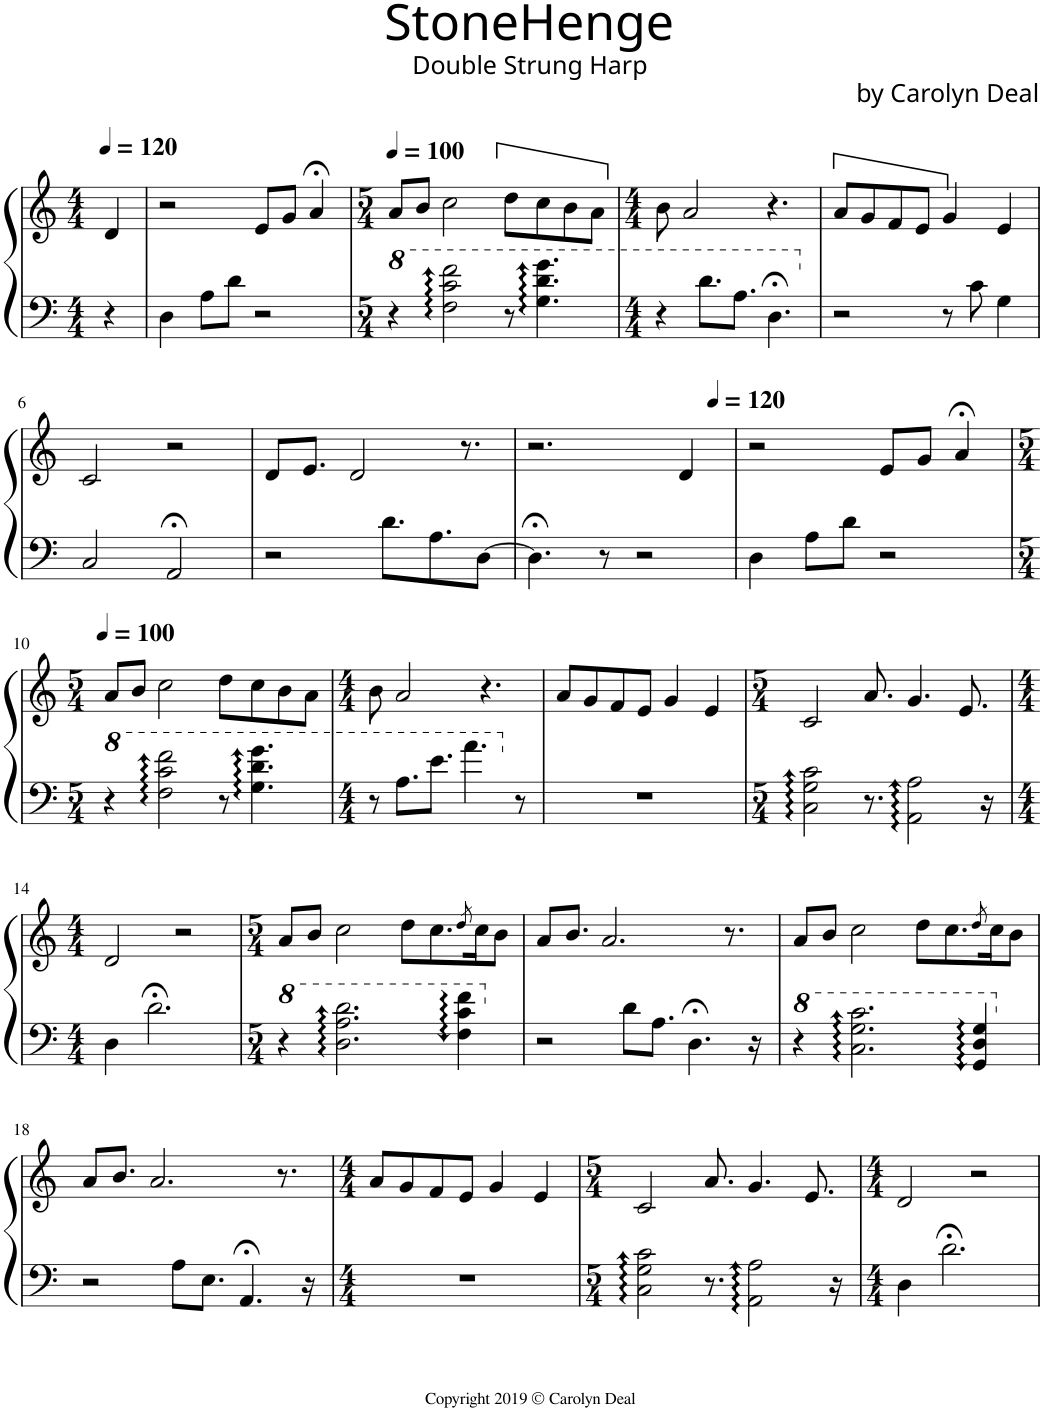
**kern	**kern
*part1	*part1
*staff2	*staff1
*I"Harp	*
*I'Hrp.	*
*clefF4	*clefG2
*k[]	*k[]
*M4/4	*M4/4
*MM120	*MM120
=1	=1
4r	4d/
=2	=2
4D\	2r
8A\L	.
8d\J	.
2r	8e/L
.	8g/J
.	4a;</
=3	=3
*M5/4	*M5/4
*8va	*
*	*MM100
4r	8a/L
.	8b/J
2f\ 2cc\ 2ff\	2cc\
8r	8dd\L
4.g\ 4.dd\ 4.gg\	8cc\
.	8b\
.	8a\J
=4	=4
*M4/4	*M4/4
4r	8b\
.	2a/
8.dd\L	.
8.a\J	.
4.d;<\	4.r
=5	=5
*X8va	*
2r	8a/L
.	8g/
.	8f/
.	8e/J
8r	4g/
8c\	.
4G\	4e/
!!LO:LB:g=z
=6	=6
2C/	2c/
2AA;</	2r
=7	=7
2r	8d/L
.	8.e/J
.	2d/
8.d\L	.
8.A\	.
.	8.r
[8D\J	.
=8	=8
*	*^
4.D;<\]	2.r	2..ryy
8r	.	.
2r	.	.
.	4d/	.
*	*MM120	*
.	.	8ryy
*	*v	*v
=9	=9
4D\	2r
8A\L	.
8d\J	.
2r	8e/L
.	8g/J
.	4a;</
!!LO:LB:g=z
=10	=10
*M5/4	*M5/4
*8va	*
*	*MM100
4r	8a/L
.	8b/J
2f\ 2cc\ 2ff\	2cc\
8r	8dd\L
4.g\ 4.dd\ 4.gg\	8cc\
.	8b\
.	8a\J
=11	=11
*M4/4	*M4/4
8r	8b\
8.a\L	2a/
8.ee\J	.
4.aa\	.
.	4.r
8r	.
=12	=12
*X8va	*
1r	8a/L
.	8g/
.	8f/
.	8e/J
.	4g/
.	4e/
=13	=13
*M5/4	*M5/4
2C\ 2G\ 2c\	2c/
8.r	8.a/
2AA\ 2A\	4.g/
.	8.e/
16r	.
!!LO:LB:g=z
=14	=14
*M4/4	*M4/4
4D\	2d/
2.d;<\	.
.	2r
=15	=15
*M5/4	*M5/4
*8va	*
4r	8a/L
.	8b/J
2.d\ 2.a\ 2.dd\	2cc\
.	8dd\L
.	8.cc\
4f\ 4cc\ 4ff\	.
.	8qdd/
.	16cc\K
.	8b\J
=16	=16
*X8va	*
2r	8a/L
.	8.b/J
.	2.a/
8d\L	.
8.A\J	.
4.D;<\	.
.	8.r
16r	.
=17	=17
*8va	*
4r	8a/L
.	8b/J
2.c\ 2.g\ 2.cc\	2cc\
.	8dd\L
.	8.cc\
4G/ 4d/ 4g/	.
.	8qdd/
.	16cc\K
.	8b\J
!!LO:LB:g=z
=18	=18
*X8va	*
2r	8a/L
.	8.b/J
.	2.a/
8A\L	.
8.E\J	.
4.AA;</	.
.	8.r
16r	.
=19	=19
*M4/4	*M4/4
1r	8a/L
.	8g/
.	8f/
.	8e/J
.	4g/
.	4e/
=20	=20
*M5/4	*M5/4
2C\ 2G\ 2c\	2c/
8.r	8.a/
2AA\ 2A\	4.g/
.	8.e/
16r	.
=21	=21
*M4/4	*M4/4
4D\	2d/
2.d;<\	.
.	2r
=	=
*-	*-
